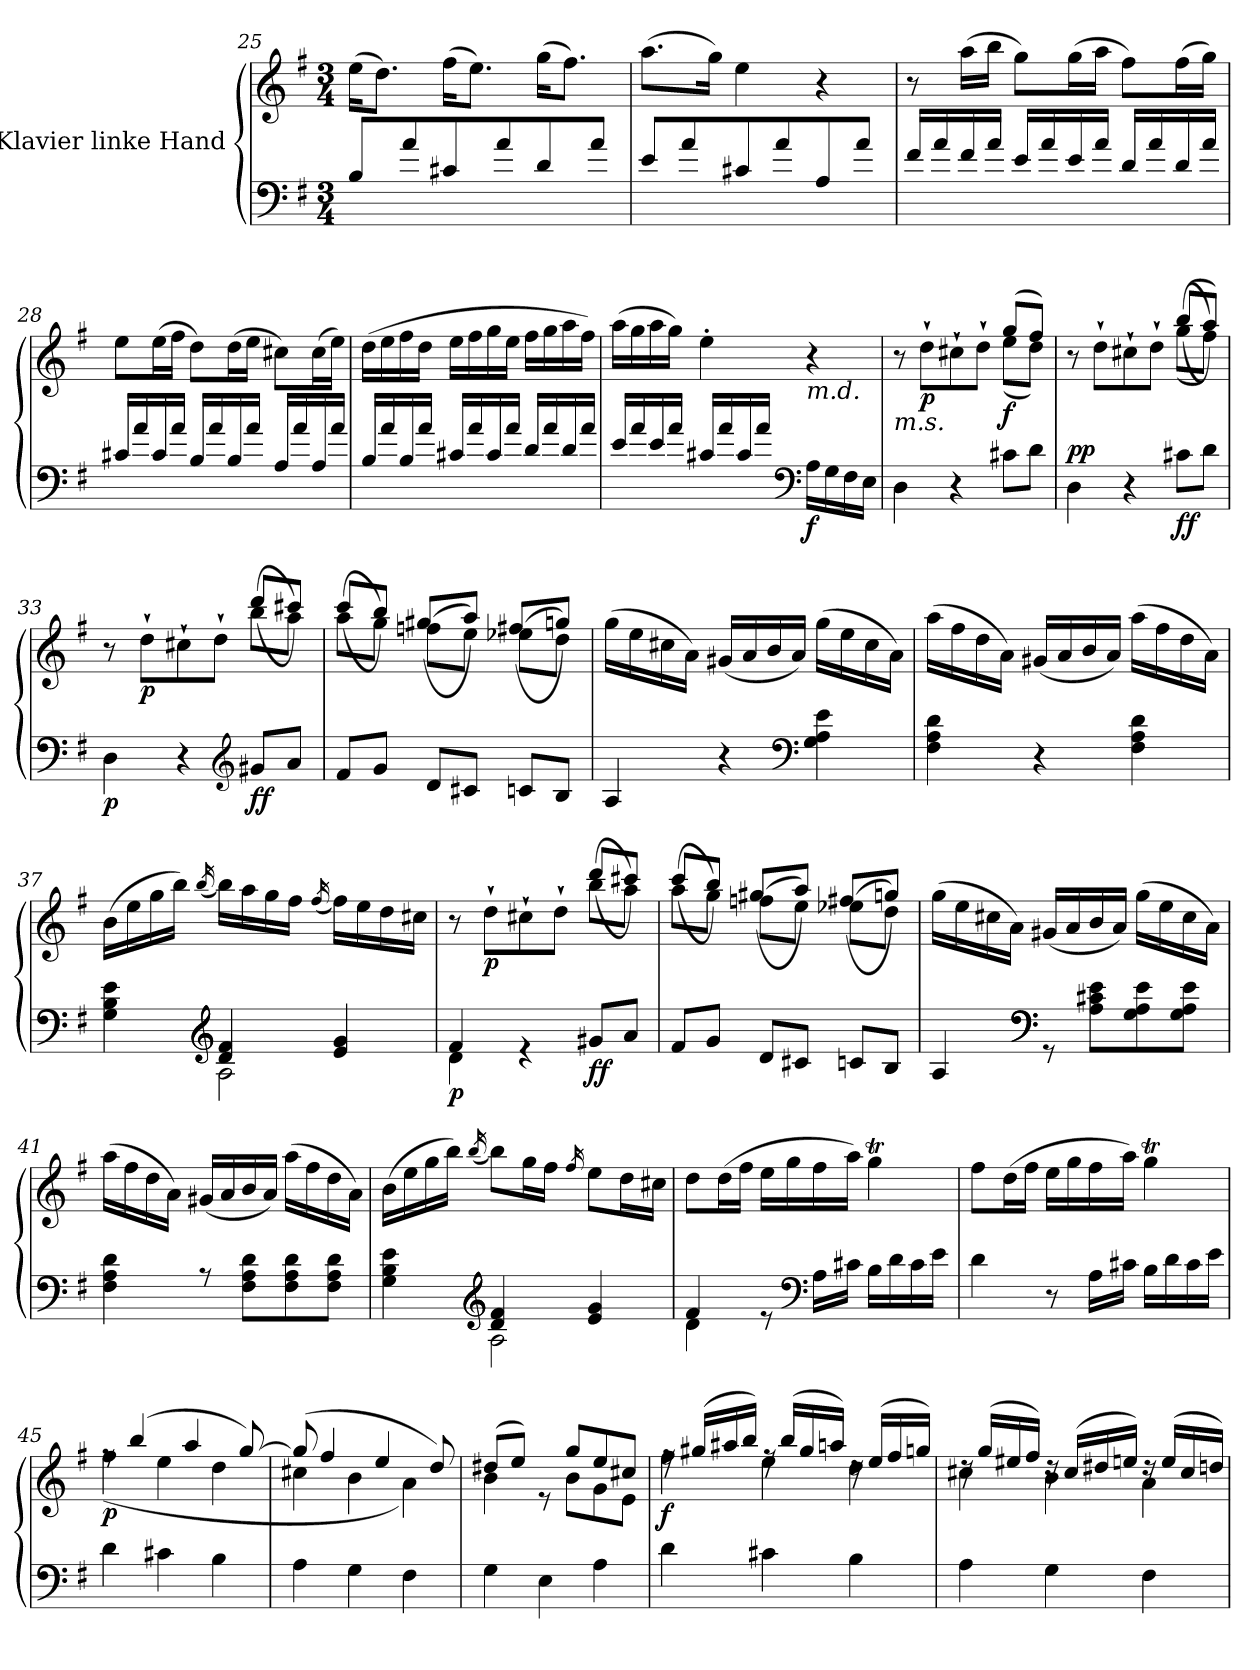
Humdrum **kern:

**kern	**kern	**dynam
*part1	*part1	*part1
*staff2	*staff1	*staff1/2
*I"Klavier linke Hand	*	*
*clefF4	*clefG2	*
*k[f#]	*k[f#]	*
*M3/4	*M3/4	*
=25	=25	=25
8B/L	(>16ee\KL	.
.	8.dd\J)	.
8a/	.	.
8c#X/	(>16ff#\KL	.
.	8.ee\J)	.
8a/	.	.
8d/	(>16gg\KL	.
.	8.ff#\J)	.
8a/J	.	.
=26	=26	=26
8e/L	(>8.aa\L	.
8a/	.	.
.	16gg\Jk)	.
8c#X/	4ee\	.
8a/	.	.
8A/	4r	.
8a/J	.	.
=27	=27	=27
16f#/LL	8r	.
16a/	.	.
16f#/	(>16aa\LL	.
16a/JJ	16bb\JJ	.
16e/LL	8gg\L)	.
16a/	.	.
16e/	(>16gg\L	.
16a/JJ	16aa\JJ	.
16d/LL	8ff#\L)	.
16a/	.	.
16d/	(>16ff#\L	.
16a/JJ	16gg\JJ)	.
=28	=28	=28
16c#X/LL	8ee\L	.
16a/	.	.
16c#/	(>16ee\L	.
16a/JJ	16ff#\JJ	.
16B/LL	8dd\L)	.
16a/	.	.
16B/	(>16dd\L	.
16a/JJ	16ee\JJ	.
16A/LL	8cc#X\L)	.
16a/	.	.
16A/	(>16cc#\L	.
16a/JJ	16ee\JJ)	.
=29	=29	=29
16B/LL	(>16dd\LL	.
16a/	16ee\	.
16B/	16ff#\	.
16a/JJ	16dd\JJ	.
16c#X/LL	16ee\LL	.
16a/	16ff#\	.
16c#/	16gg\	.
16a/JJ	16ee\JJ	.
16d/LL	16ff#\LL	.
16a/	16gg\	.
16d/	16aa\	.
16a/JJ	16ff#\JJ)	.
=30	=30	=30
16e/LL	(>16aa\LL	.
16a/	16gg\	.
16e/	16aa\	.
16a/JJ	16gg\JJ)	.
16c#X/LL	4ee'\	.
16a/	.	.
16c#/	.	.
16a/JJ	.	.
*clefF4	*	*
!	!LO:TX:b:i:t=m.d.	!
!	!	!LO:DY:b=2
16A\LL	4r	f
16G\	.	.
16F#\	.	.
16E\JJ	.	.
=31	=31	=31
*	*^	*
!	!LO:TX:b:i:t=m.s.	!	!
4D\	8r	2ryy	.
!	!	!	!LO:DY:b
.	8dd`\L	.	p
4r	8cc#X`\	.	.
.	8dd`\J	.	.
!	!	!	!LO:DY:b
8c#X\L	(>8gg/L	(<8ee\L	f
8d\J	8ff#/J)	8dd\J)	.
=32	=32	=32	=32
!	!	!	!LO:DY:b=2
!	!	!	!LO:DY:n=1:a=2
4D\	8r	2ryy	p p
.	8dd`\L	.	.
4r	8cc#X`\	.	.
.	8dd`\J	.	.
!	!	!	!LO:DY:n=2:b=2
!	!	!	!LO:DY:n=3:b
8c#X\L	(<(<8gg\L	(>(>8bb/L	f f
8d\J	8ff#\J))	8aa/J))	.
=33	=33	=33	=33
!	!	!	!LO:DY:b=2
4D\	8r	2ryy	p
!	!	!	!LO:DY:b
.	8dd`\L	.	p
4r	8cc#X`\	.	.
.	8dd`\J	.	.
*clefG2	*	*	*
!	!	!	!LO:DY:b=2
!	!	!	!LO:DY:n=1:b
8g#X/L	(<8bb\L	(>8ddd/L	f f
8a/J	8aa\J)	8ccc#X/J)	.
=34	=34	=34	=34
8f#/L	(<8aa\L	(>8ccc/L	.
8g/J	8gg\J)	8bb/J)	.
8d/L	(<8ffn\L	(>8gg#X/L	.
8c#X/J	8ee\J)	8aa/J)	.
8cn/L	(<8ee-X\L	(>8ff#X/L	.
8B/J	8dd\J)	8ggn/J)	.
*	*v	*v	*
=35	=35	=35
4A/	(>16gg\LL	.
.	16ee\	.
.	16cc#X\	.
.	16a\JJ)	.
4r	(<16g#X/LL	.
.	16a/	.
.	16b/	.
.	16a/JJ)	.
*clefF4	*	*
4G\ 4A\ 4e\	(>16gg\LL	.
.	16ee\	.
.	16cc#\	.
.	16a\JJ)	.
=36	=36	=36
4F#\ 4A\ 4d\	(>16aa\LL	.
.	16ff#\	.
.	16dd\	.
.	16a\JJ)	.
4r	(<16g#X/LL	.
.	16a/	.
.	16b/	.
.	16a/JJ)	.
4F#\ 4A\ 4d\	(>16aa\LL	.
.	16ff#\	.
.	16dd\	.
.	16a\JJ)	.
=37	=37	=37
*^	*	*
4ryy	4G\ 4B\ 4e\	(>16b\LL	.
.	.	16ee\	.
.	.	16gg\	.
.	.	16bb\JJ)	.
*clefG2	*	*	*
.	.	(<16qbb/	.
4d/ 4f#/	2A\	16bb\LL)	.
.	.	16aa\	.
.	.	16gg\	.
.	.	16ff#\JJ	.
.	.	(<16qff#/	.
4e/ 4g/	.	16ff#\LL)	.
.	.	16ee\	.
.	.	16dd\	.
.	.	16cc#X\JJ	.
=38	=38	=38	=38
*	*	*^	*
!	!	!	!	!LO:DY:b=2
4f#/	4d\	8r	2ryy	p
!	!	!	!	!LO:DY:b
.	.	8dd`\L	.	p
4re	4ryy	8cc#X`\	.	.
.	.	8dd`\J	.	.
!	!	!	!	!LO:DY:b=2
!	!	!	!	!LO:DY:n=1:b
4ryy	8g#X/L	(<8bb\L	(>8ddd/L	f f
.	8a/J	8aa\J)	8ccc#X/J)	.
=39	=39	=39	=39	=39
4ryy	8f#/L	(<8aa\L	(>8ccc/L	.
.	8g/J	8gg\J)	8bb/J)	.
4ryy	8d/L	(<8ffn\L	(>8gg#X/L	.
.	8c#X/J	8ee\J)	8aa/J)	.
4ryy	8cn/L	(<8ee-X\L	(>8ff#X/L	.
.	8B/J	8dd\J)	8ggn/J)	.
*	*	*v	*v	*
=40	=40	=40	=40
4ryy	4A/	(>16gg\LL	.
.	.	16ee\	.
.	.	16cc#X\	.
.	.	16a\JJ)	.
*clefF4	*	*	*
8rGG	8ryy	(<16g#X/LL	.
.	.	16a/	.
8ryy	8A\ 8c#X\ 8e\L	16b/	.
.	.	16a/JJ)	.
4ryy	8G\ 8A\ 8e\	(>16gg\LL	.
.	.	16ee\	.
.	8G\ 8A\ 8e\J	16cc#\	.
.	.	16a\JJ)	.
=41	=41	=41	=41
2.ryy	4F#\ 4A\ 4d\	(>16aa\LL	.
.	.	16ff#\	.
.	.	16dd\	.
.	.	16a\JJ)	.
.	8rA	(<16g#X/LL	.
.	.	16a/	.
.	8F#\ 8A\ 8d\L	16b/	.
.	.	16a/JJ)	.
.	8F#\ 8A\ 8d\	(>16aa\LL	.
.	.	16ff#\	.
.	8F#\ 8A\ 8d\J	16dd\	.
.	.	16a\JJ)	.
=42	=42	=42	=42
4ryy	4G\ 4B\ 4e\	(>16b\LL	.
.	.	16ee\	.
.	.	16gg\	.
.	.	16bb\JJ)	.
*clefG2	*	*	*
.	.	(<16qbb/	.
4d/ 4f#/	2A\	8bb\L)	.
.	.	16gg\L	.
.	.	16ff#\JJ	.
.	.	16qff#/	.
4e/ 4g/	.	8ee\L	.
.	.	16dd\L	.
.	.	16cc#X\JJ	.
=43	=43	=43	=43
4f#/	4d\	8dd\L	.
.	.	(>16dd\L	.
.	.	16ff#\JJ	.
8re	2ryy	16ee\LL	.
.	.	16gg\	.
*clefF4	*	*	*
16A\LL	.	16ff#\	.
16c#X\JJ	.	16aa\JJ)	.
16B\LL	.	4ggT\	.
16d\	.	.	.
16c#\	.	.	.
16e\JJ	.	.	.
*v	*v	*	*
=44	=44	=44
4d\	8ff#\L	.
.	(>16dd\L	.
.	16ff#\JJ	.
8r	16ee\LL	.
.	16gg\	.
16A\LL	16ff#\	.
16c#X\JJ	16aa\JJ)	.
16B\LL	4ggT\	.
16d\	.	.
16c#\	.	.
16e\JJ	.	.
=45	=45	=45
*	*^	*
!	!	!	!LO:DY:b
4d\	8rff	(<4ff#\	p
.	(>4bb/	.	.
4c#X\	.	4ee\	.
.	4aa/	.	.
4B\	.	4dd\	.
.	[8gg/)	.	.
=46	=46	=46	=46
4A\	(>8gg/]	4cc#X\	.
.	4ff#/	.	.
4G\	.	4b\	.
.	4ee/	.	.
4F#\	.	4a\)	.
.	8dd/)	.	.
=47	=47	=47	=47
4G\	(>8dd#X/L	4b\	.
.	8ee/J)	.	.
4E\	8re	8ryy	.
.	8gg/L	8b\L	.
4A\	8ee/	8g\	.
.	8cc#X/J	8e\J	.
=48	=48	=48	=48
!	!	!	!LO:DY:b
4d\	16rff	4ff#\	f
.	(>16gg#X/LL	.	.
.	16aa#X/	.	.
.	16bb/JJ)	.	.
4c#X\	16rff	4ee\	.
.	(>16bb/LL	.	.
.	16gg#/	.	.
.	16aan/JJ)	.	.
4B\	16rdd	4dd\	.
.	(>16ee/LL	.	.
.	16ff#/	.	.
.	16ggn/JJ)	.	.
=49	=49	=49	=49
4A\	16rdd	4cc#X\	.
.	(>16gg/LL	.	.
.	16ee#X/	.	.
.	16ff#/JJ)	.	.
4G\	16rdd	4b\	.
.	(>16cc#/LL	.	.
.	16dd#X/	.	.
.	16een/JJ)	.	.
4F#\	16rdd	4a\	.
.	(>16ee/LL	.	.
.	16cc#/	.	.
.	16ddn/JJ)	.	.
*	*v	*v	*
=	=	=
*-	*-	*-
